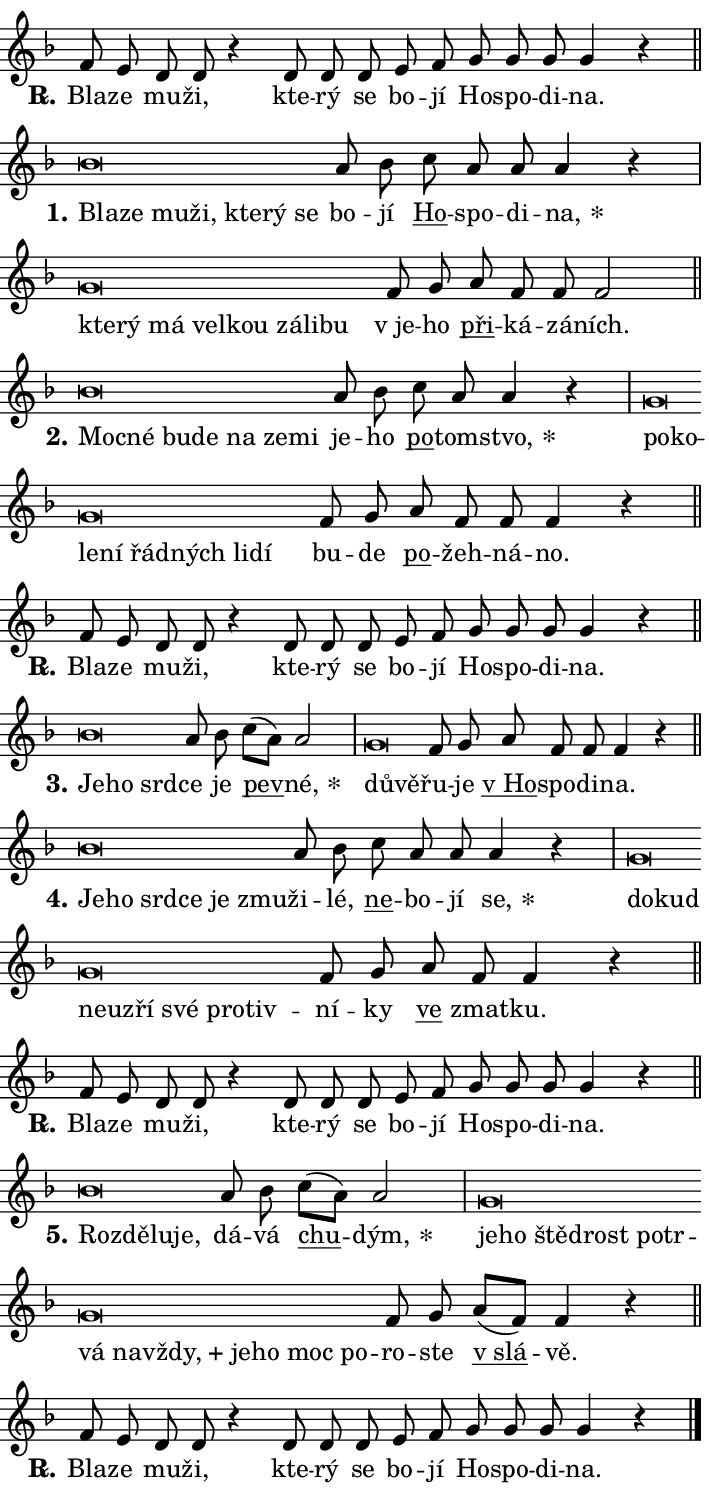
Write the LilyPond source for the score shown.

\version "2.24.0"
\header { tagline = "" }
\paper {
  indent = 0\cm
  top-margin = 0\cm
  right-margin = 0.13\cm % to fit lyric hyphens
  bottom-margin = 0\cm
  left-margin = 0\cm
  paper-width = 12\cm
  page-breaking = #ly:one-page-breaking
  system-system-spacing.basic-distance = #11
  score-system-spacing.basic-distance = #11
  ragged-last = ##f
}


%% Author: Thomas Morley
%% https://lists.gnu.org/archive/html/lilypond-user/2020-05/msg00002.html
#(define (line-position grob)
"Returns position of @var[grob} in current system:
   @code{'start}, if at first time-step
   @code{'end}, if at last time-step
   @code{'middle} otherwise
"
  (let* ((col (ly:item-get-column grob))
         (ln (ly:grob-object col 'left-neighbor))
         (rn (ly:grob-object col 'right-neighbor))
         (col-to-check-left (if (ly:grob? ln) ln col))
         (col-to-check-right (if (ly:grob? rn) rn col))
         (break-dir-left
           (and
             (ly:grob-property col-to-check-left 'non-musical #f)
             (ly:item-break-dir col-to-check-left)))
         (break-dir-right
           (and
             (ly:grob-property col-to-check-right 'non-musical #f)
             (ly:item-break-dir col-to-check-right))))
        (cond ((eqv? 1 break-dir-left) 'start)
              ((eqv? -1 break-dir-right) 'end)
              (else 'middle))))

#(define (tranparent-at-line-position vctor)
  (lambda (grob)
  "Relying on @code{line-position} select the relevant enry from @var{vctor}.
Used to determine transparency,"
    (case (line-position grob)
      ((end) (not (vector-ref vctor 0)))
      ((middle) (not (vector-ref vctor 1)))
      ((start) (not (vector-ref vctor 2))))))

noteHeadBreakVisibility =
#(define-music-function (break-visibility)(vector?)
"Makes @code{NoteHead}s transparent relying on @var{break-visibility}"
#{
  \override NoteHead.transparent =
    #(tranparent-at-line-position break-visibility)
#})

#(define delete-ledgers-for-transparent-note-heads
  (lambda (grob)
    "Reads whether a @code{NoteHead} is transparent.
If so this @code{NoteHead} is removed from @code{'note-heads} from
@var{grob}, which is supposed to be @code{LedgerLineSpanner}.
As a result ledgers are not printed for this @code{NoteHead}"
    (let* ((nhds-array (ly:grob-object grob 'note-heads))
           (nhds-list
             (if (ly:grob-array? nhds-array)
                 (ly:grob-array->list nhds-array)
                 '()))
           ;; Relies on the transparent-property being done before
           ;; Staff.LedgerLineSpanner.after-line-breaking is executed.
           ;; This is fragile ...
           (to-keep
             (remove
               (lambda (nhd)
                 (ly:grob-property nhd 'transparent #f))
               nhds-list)))
      ;; TODO find a better method to iterate over grob-arrays, similiar
      ;; to filter/remove etc for lists
      ;; For now rebuilt from scratch
      (set! (ly:grob-object grob 'note-heads)  '())
      (for-each
        (lambda (nhd)
          (ly:pointer-group-interface::add-grob grob 'note-heads nhd))
        to-keep))))

squashNotes = {
  \override NoteHead.X-extent = #'(-0.2 . 0.2)
  \override NoteHead.Y-extent = #'(-0.75 . 0)
  \override NoteHead.stencil =
    #(lambda (grob)
       (let ((pos (ly:grob-property grob 'staff-position)))
         (begin
           (if (< pos -7) (display "ERROR: Lower brevis then expected\n") (display ""))
           (if (<= pos -6) ly:text-interface::print ly:note-head::print))))
}
unSquashNotes = {
  \revert NoteHead.X-extent
  \revert NoteHead.Y-extent
  \revert NoteHead.stencil
}

hideNotes = \noteHeadBreakVisibility #begin-of-line-visible
unHideNotes = \noteHeadBreakVisibility #all-visible

% work-around for resetting accidentals
% https://lilypond.org/doc/v2.23/Documentation/notation/displaying-rhythms#unmetered-music
cadenzaMeasure = {
  \cadenzaOff
  \partial 1024 s1024
  \cadenzaOn
}

#(define-markup-command (accent layout props text) (markup?)
  "Underline accented syllable"
  (interpret-markup layout props
    #{\markup \override #'(offset . 4.3) \underline { #text }#}))

responsum = \markup \concat {
  "R" \hspace #-1.05 \path #0.1 #'((moveto 0 0.07) (lineto 0.9 0.8)) \hspace #0.05 "."
}

spaceSize = #0.6828661417322834 % exact space size for TeX Gyre Schola

\layout {
  \context {
    \Staff
    \remove "Time_signature_engraver"
    \override LedgerLineSpanner.after-line-breaking = #delete-ledgers-for-transparent-note-heads
  }
  \context {
    \Lyrics {
      \override LyricSpace.minimum-distance = \spaceSize
      \override LyricText.font-name = #"TeX Gyre Schola"
      \override LyricText.font-size = 1
      \override StanzaNumber.font-name = #"TeX Gyre Schola Bold"
      \override StanzaNumber.font-size = 1
    }
  }
  \context {
    \Score 
    \override NoteHead.text =
      #(lambda (grob) 
        (let ((pos (ly:grob-property grob 'staff-position)))
          #{\markup {
            \combine
              \halign #-0.55 \raise #(if (= pos -6) 0 0.5) \override #'(thickness . 2) \draw-line #'(3.2 . 0)
              \musicglyph "noteheads.sM1"
          }#}))
  }
}

% magnetic-lyrics.ily
%
%   written by
%     Jean Abou Samra <jean@abou-samra.fr>
%     Werner Lemberg <wl@gnu.org>
%
%   adapted by
%     Jiri Hon <jiri.hon@gmail.com>
%
% Version 2022-Apr-15

% https://www.mail-archive.com/lilypond-user@gnu.org/msg149350.html

#(define (Left_hyphen_pointer_engraver context)
   "Collect syllable-hyphen-syllable occurrences in lyrics and store
them in properties.  This engraver only looks to the left.  For
example, if the lyrics input is @code{foo -- bar}, it does the
following.

@itemize @bullet
@item
Set the @code{text} property of the @code{LyricHyphen} grob between
@q{foo} and @q{bar} to @code{foo}.

@item
Set the @code{left-hyphen} property of the @code{LyricText} grob with
text @q{foo} to the @code{LyricHyphen} grob between @q{foo} and
@q{bar}.
@end itemize

Use this auxiliary engraver in combination with the
@code{lyric-@/text::@/apply-@/magnetic-@/offset!} hook."
   (let ((hyphen #f)
         (text #f))
     (make-engraver
      (acknowledgers
       ((lyric-syllable-interface engraver grob source-engraver)
        (set! text grob)))
      (end-acknowledgers
       ((lyric-hyphen-interface engraver grob source-engraver)
        ;(when (not (grob::has-interface grob 'lyric-space-interface))
          (set! hyphen grob)));)
      ((stop-translation-timestep engraver)
       (when (and text hyphen)
         (ly:grob-set-object! text 'left-hyphen hyphen))
       (set! text #f)
       (set! hyphen #f)))))

#(define (lyric-text::apply-magnetic-offset! grob)
   "If the space between two syllables is less than the value in
property @code{LyricText@/.details@/.squash-threshold}, move the right
syllable to the left so that it gets concatenated with the left
syllable.

Use this function as a hook for
@code{LyricText@/.after-@/line-@/breaking} if the
@code{Left_@/hyphen_@/pointer_@/engraver} is active."
   (let ((hyphen (ly:grob-object grob 'left-hyphen #f)))
     (when hyphen
       (let ((left-text (ly:spanner-bound hyphen LEFT)))
         (when (grob::has-interface left-text 'lyric-syllable-interface)
           (let* ((common (ly:grob-common-refpoint grob left-text X))
                  (this-x-ext (ly:grob-extent grob common X))
                  (left-x-ext
                   (begin
                     ;; Trigger magnetism for left-text.
                     (ly:grob-property left-text 'after-line-breaking)
                     (ly:grob-extent left-text common X)))
                  ;; `delta` is the gap width between two syllables.
                  (delta (- (interval-start this-x-ext)
                            (interval-end left-x-ext)))
                  (details (ly:grob-property grob 'details))
                  (threshold (assoc-get 'squash-threshold details 0.2)))
             (when (< delta threshold)
               (let* (;; We have to manipulate the input text so that
                      ;; ligatures crossing syllable boundaries are not
                      ;; disabled.  For languages based on the Latin
                      ;; script this is essentially a beautification.
                      ;; However, for non-Western scripts it can be a
                      ;; necessity.
                      (lt (ly:grob-property left-text 'text))
                      (rt (ly:grob-property grob 'text))
                      (is-space (grob::has-interface hyphen 'lyric-space-interface))
                      (space (if is-space " " ""))
                      (extra-delta (if is-space spaceSize 0))
                      ;; Append new syllable.
                      (ltrt-space (if (and (string? lt) (string? rt))
                                (string-append lt space rt)
                                (make-concat-markup (list lt space rt))))
                      ;; Right-align `ltrt` to the right side.
                      (ltrt-space-markup (grob-interpret-markup
                               grob
                               (make-translate-markup
                                (cons (interval-length this-x-ext) 0)
                                (make-right-align-markup ltrt-space)))))
                 (begin
                   ;; Don't print `left-text`.
                   (ly:grob-set-property! left-text 'stencil #f)
                   ;; Set text and stencil (which holds all collected
                   ;; syllables so far) and shift it to the left.
                   (ly:grob-set-property! grob 'text ltrt-space)
                   (ly:grob-set-property! grob 'stencil ltrt-space-markup)
                   (ly:grob-translate-axis! grob (- (- delta extra-delta)) X))))))))))


#(define (lyric-hyphen::displace-bounds-first grob)
   ;; Make very sure this callback isn't triggered too early.
   (let ((left (ly:spanner-bound grob LEFT))
         (right (ly:spanner-bound grob RIGHT)))
     (ly:grob-property left 'after-line-breaking)
     (ly:grob-property right 'after-line-breaking)
     (ly:lyric-hyphen::print grob)))

squashThreshold = #0.4

\layout {
  \context {
    \Lyrics
    \consists #Left_hyphen_pointer_engraver
    \override LyricText.after-line-breaking =
      #lyric-text::apply-magnetic-offset!
    \override LyricHyphen.stencil = #lyric-hyphen::displace-bounds-first
    \override LyricText.details.squash-threshold = \squashThreshold
    \override LyricHyphen.minimum-distance = 0
    \override LyricHyphen.minimum-length = \squashThreshold
  }
}

squashText = \override LyricText.details.squash-threshold = 9999
unSquashText = \override LyricText.details.squash-threshold = \squashThreshold

leftText = \override LyricText.self-alignment-X = #LEFT
unLeftText = \revert LyricText.self-alignment-X

starOffset = #(lambda (grob) 
                (let ((x_offset (ly:self-alignment-interface::aligned-on-x-parent grob)))
                  (if (= x_offset 0) 0 (+ x_offset 1.2))))

star = #(define-music-function (syllable)(string?)
"Append star separator at the end of a syllable"
#{
  \once \override LyricText.X-offset = #starOffset
  \lyricmode { \markup {
    #syllable
    \override #'((font-name . "TeX Gyre Schola Bold")) \hspace #0.2 \lower #0.65 \larger "*"
  } }
#})

starAccent = #(define-music-function (syllable)(string?)
"Append star separator at the end of a syllable and make accent"
#{
  \once \override LyricText.X-offset = #starOffset
  \lyricmode { \markup {
    \accent #syllable
    \override #'((font-name . "TeX Gyre Schola Bold")) \hspace #0.2 \lower #0.65 \larger "*"
  } }
#})

breath = #(define-music-function (syllable)(string?)
"Append breathing indicator at the end of a syllable"
#{
  \lyricmode { \markup { #syllable "+" } }
#})

optionalBreath = #(define-music-function (syllable)(string?)
"Append optional breathing indicator at the end of a syllable"
#{
  \lyricmode { \markup { #syllable "(+)" } }
#})


\score {
    <<
        \new Voice = "melody" { \cadenzaOn \key f \major \relative { f'8 e d d r4 \bar "" d8 d d \bar "" e f \bar "" g g g g4 r \cadenzaMeasure \bar "||" \break } }
        \new Lyrics \lyricsto "melody" { \lyricmode { \set stanza = \responsum
Bla -- ze mu -- ži, kte -- rý se bo -- jí Ho -- spo -- di -- na. } }
    >>
    \layout {}
}

\score {
    <<
        \new Voice = "melody" { \cadenzaOn \key f \major \relative { \squashNotes bes'\breve*1/16 \hideNotes \breve*1/16 \bar "" \breve*1/16 \bar "" \breve*1/16 \bar "" \breve*1/16 \bar "" \breve*1/16 \breve*1/16 \bar "" \unHideNotes \unSquashNotes a8 bes \bar "" c a a a4 r \cadenzaMeasure \bar "|" \squashNotes g\breve*1/16 \hideNotes \breve*1/16 \bar "" \breve*1/16 \bar "" \breve*1/16 \bar "" \breve*1/16 \bar "" \breve*1/16 \bar "" \breve*1/16 \breve*1/16 \bar "" \unHideNotes \unSquashNotes f8 g \bar "" a f f f2 \cadenzaMeasure \bar "||" \break } }
        \new Lyrics \lyricsto "melody" { \lyricmode { \set stanza = "1."
\leftText Bla -- \squashText ze mu -- ži, kte -- rý se \unLeftText \unSquashText bo -- jí \markup \accent Ho -- spo -- di -- \star na, \leftText kte -- \squashText rý má vel -- kou zá -- li -- bu \unLeftText \unSquashText "v je" -- ho \markup \accent při -- ká -- zá -- ních. } }
    >>
    \layout {}
}

\score {
    <<
        \new Voice = "melody" { \cadenzaOn \key f \major \relative { \squashNotes bes'\breve*1/16 \hideNotes \breve*1/16 \bar "" \breve*1/16 \bar "" \breve*1/16 \bar "" \breve*1/16 \bar "" \breve*1/16 \breve*1/16 \bar "" \unHideNotes \unSquashNotes a8 bes \bar "" c a a4 r \cadenzaMeasure \bar "|" \squashNotes g\breve*1/16 \hideNotes \breve*1/16 \bar "" \breve*1/16 \bar "" \breve*1/16 \bar "" \breve*1/16 \bar "" \breve*1/16 \bar "" \breve*1/16 \breve*1/16 \bar "" \unHideNotes \unSquashNotes f8 g \bar "" a f f f4 r \cadenzaMeasure \bar "||" \break } }
        \new Lyrics \lyricsto "melody" { \lyricmode { \set stanza = "2."
\leftText Moc -- \squashText né bu -- de na ze -- mi \unLeftText \unSquashText je -- ho \markup \accent po -- tom -- \star stvo, \leftText po -- \squashText ko -- le -- ní řád -- ných li -- dí \unLeftText \unSquashText bu -- de \markup \accent po -- žeh -- ná -- no. } }
    >>
    \layout {}
}

\score {
    <<
        \new Voice = "melody" { \cadenzaOn \key f \major \relative { f'8 e d d r4 \bar "" d8 d d \bar "" e f \bar "" g g g g4 r \cadenzaMeasure \bar "||" \break } }
        \new Lyrics \lyricsto "melody" { \lyricmode { \set stanza = \responsum
Bla -- ze mu -- ži, kte -- rý se bo -- jí Ho -- spo -- di -- na. } }
    >>
    \layout {}
}

\score {
    <<
        \new Voice = "melody" { \cadenzaOn \key f \major \relative { \squashNotes bes'\breve*1/16 \hideNotes \breve*1/16 \breve*1/16 \bar "" \unHideNotes \unSquashNotes a8 bes \bar "" c[( a)] a2 \cadenzaMeasure \bar "|" \squashNotes g\breve*1/16 \hideNotes \breve*1/16 \bar "" \unHideNotes \unSquashNotes f8 g \bar "" a f f f4 r \cadenzaMeasure \bar "||" \break } }
        \new Lyrics \lyricsto "melody" { \lyricmode { \set stanza = "3."
\leftText Je -- \squashText ho srd -- \unLeftText \unSquashText ce je \markup \accent pev -- \star né, \leftText dů -- \squashText vě -- \unLeftText \unSquashText řu -- je \markup \accent "v Ho" -- spo -- di -- na. } }
    >>
    \layout {}
}

\score {
    <<
        \new Voice = "melody" { \cadenzaOn \key f \major \relative { \squashNotes bes'\breve*1/16 \hideNotes \breve*1/16 \bar "" \breve*1/16 \bar "" \breve*1/16 \bar "" \breve*1/16 \breve*1/16 \bar "" \unHideNotes \unSquashNotes a8 bes \bar "" c a a a4 r \cadenzaMeasure \bar "|" \squashNotes g\breve*1/16 \hideNotes \breve*1/16 \bar "" \breve*1/16 \bar "" \breve*1/16 \bar "" \breve*1/16 \bar "" \breve*1/16 \bar "" \breve*1/16 \breve*1/16 \bar "" \unHideNotes \unSquashNotes f8 g \bar "" a f f4 r \cadenzaMeasure \bar "||" \break } }
        \new Lyrics \lyricsto "melody" { \lyricmode { \set stanza = "4."
\leftText Je -- \squashText ho srd -- ce je zmu -- \unLeftText \unSquashText ži -- lé, \markup \accent ne -- bo -- jí \star se, \leftText do -- \squashText kud ne -- u -- zří své pro -- tiv -- \unLeftText \unSquashText ní -- ky \markup \accent ve zmat -- ku. } }
    >>
    \layout {}
}

\score {
    <<
        \new Voice = "melody" { \cadenzaOn \key f \major \relative { f'8 e d d r4 \bar "" d8 d d \bar "" e f \bar "" g g g g4 r \cadenzaMeasure \bar "||" \break } }
        \new Lyrics \lyricsto "melody" { \lyricmode { \set stanza = \responsum
Bla -- ze mu -- ži, kte -- rý se bo -- jí Ho -- spo -- di -- na. } }
    >>
    \layout {}
}

\score {
    <<
        \new Voice = "melody" { \cadenzaOn \key f \major \relative { \squashNotes bes'\breve*1/16 \hideNotes \breve*1/16 \bar "" \breve*1/16 \breve*1/16 \bar "" \unHideNotes \unSquashNotes a8 bes \bar "" c[( a)] a2 \cadenzaMeasure \bar "|" \squashNotes g\breve*1/16 \hideNotes \breve*1/16 \bar "" \breve*1/16 \bar "" \breve*1/16 \bar "" \breve*1/16 \bar "" \breve*1/16 \bar "" \breve*1/16 \bar "" \breve*1/16 \bar "" \breve*1/16 \bar "" \breve*1/16 \bar "" \breve*1/16 \bar "" \breve*1/16 \breve*1/16 \bar "" \unHideNotes \unSquashNotes f8 g \bar "" a[( f)] f4 r \cadenzaMeasure \bar "||" \break } }
        \new Lyrics \lyricsto "melody" { \lyricmode { \set stanza = "5."
\leftText Roz -- \squashText dě -- lu -- je, \unLeftText \unSquashText dá -- vá \markup \accent chu -- \star dým, \leftText je -- \squashText ho ště -- drost po -- tr -- vá na -- \breath "vždy," je -- ho moc po -- \unLeftText \unSquashText ro -- ste \markup \accent "v slá" -- vě. } }
    >>
    \layout {}
}

\score {
    <<
        \new Voice = "melody" { \cadenzaOn \key f \major \relative { f'8 e d d r4 \bar "" d8 d d \bar "" e f \bar "" g g g g4 r \cadenzaMeasure \bar "||" \break } \bar "|." }
        \new Lyrics \lyricsto "melody" { \lyricmode { \set stanza = \responsum
Bla -- ze mu -- ži, kte -- rý se bo -- jí Ho -- spo -- di -- na. } }
    >>
    \layout {}
}
